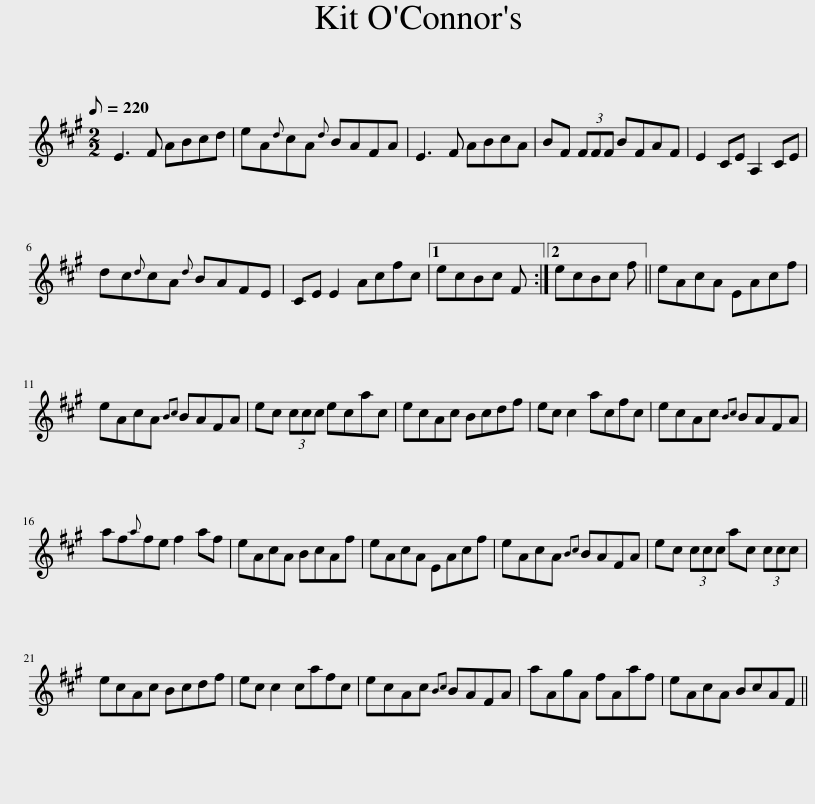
X:1
L:1/8
Q:1/8=220
M:2/2
I:linebreak $
K:A
V:1 treble
V:1
 E3 F ABcd | eA{d}cA{d} BAFA | E3 F ABcA | BF (3FFF BFAF | E2 CE A,2 CE |$ %5
 dc{d}cA{d} BAFE | CE E2 Acfc |1 ecBc F :|2 ecBc f || eAcA EAcf |$ %10
 eAcA{Bc} BAFA | ec (3ccc ecac | ecAc Bcdf | ec c2 acfc | ecAc{Bc} BAFA |$ %15
 af{a}fe f2 af | eAcA BcAf | eAcA EAcf | eAcA{Bc} BAFA | ec (3ccc ac (3ccc |$ %20
 ecAc Bcdf | ec c2 cafc | ecAc{Bc} BAFA | aAgA fAaf | eAcA BcAF || %25
